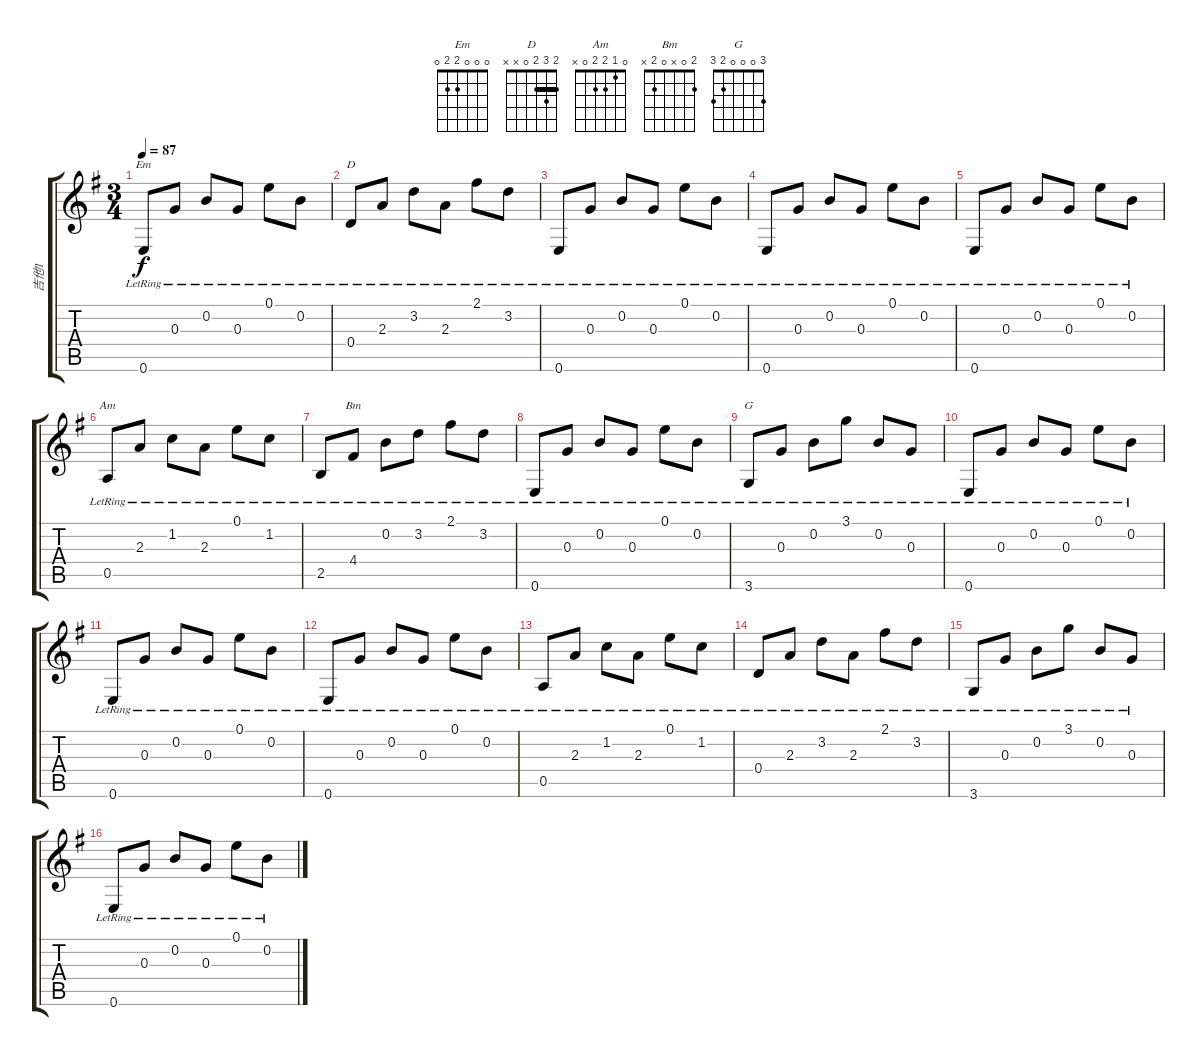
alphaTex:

\track ("吉他1" "吉他1") {instrument acousticguitarsteel}
\staff {score tabs}
\tuning (E4 B3 G3 D3 A2 E2) {hide}
\chord ("Em" 0 0 0 2 2 0)
\chord ("D" 2 3 2 0 x x) {barre 2}
\chord ("Am" 0 1 2 2 0 x)
\chord ("Bm" 2 0 x 0 2 x)
\chord ("G" 3 0 0 0 2 3)
\ts (3 4)
\tempo 87
\clef g2
\ks g
0.6{lr}.8{ch "Em" dy f} 0.3{lr}.8 0.2{lr}.8 0.3{lr}.8 0.1{lr}.8 0.2{lr}.8 |
0.4{lr}.8{ch "D"} 2.3{lr}.8 3.2{lr}.8 2.3{lr}.8 2.1{lr}.8 3.2{lr}.8 |
0.6{lr}.8 0.3{lr}.8 0.2{lr}.8 0.3{lr}.8 0.1{lr}.8 0.2{lr}.8 |
0.6{lr}.8 0.3{lr}.8 0.2{lr}.8 0.3{lr}.8 0.1{lr}.8 0.2{lr}.8 |
0.6{lr}.8 0.3{lr}.8 0.2{lr}.8 0.3{lr}.8 0.1{lr}.8 0.2{lr}.8 |
0.5{lr}.8{ch "Am"} 2.3{lr}.8 1.2{lr}.8 2.3{lr}.8 0.1{lr}.8 1.2{lr}.8 |
2.5{lr}.8 4.4{lr}.8{ch "Bm"} 0.2{lr}.8 3.2{lr}.8 2.1{lr}.8 3.2{lr}.8 |
0.6{lr}.8 0.3{lr}.8 0.2{lr}.8 0.3{lr}.8 0.1{lr}.8 0.2{lr}.8 |
3.6{lr}.8{ch "G"} 0.3{lr}.8 0.2{lr}.8 3.1{lr}.8 0.2{lr}.8 0.3{lr}.8 |
0.6{lr}.8 0.3{lr}.8 0.2{lr}.8 0.3{lr}.8 0.1{lr}.8 0.2{lr}.8 |
0.6{lr}.8 0.3{lr}.8 0.2{lr}.8 0.3{lr}.8 0.1{lr}.8 0.2{lr}.8 |
0.6{lr}.8 0.3{lr}.8 0.2{lr}.8 0.3{lr}.8 0.1{lr}.8 0.2{lr}.8 |
0.5{lr}.8 2.3{lr}.8 1.2{lr}.8 2.3{lr}.8 0.1{lr}.8 1.2{lr}.8 |
0.4{lr}.8 2.3{lr}.8 3.2{lr}.8 2.3{lr}.8 2.1{lr}.8 3.2{lr}.8 |
3.6{lr}.8 0.3{lr}.8 0.2{lr}.8 3.1{lr}.8 0.2{lr}.8 0.3{lr}.8 |
0.6{lr}.8 0.3{lr}.8 0.2{lr}.8 0.3{lr}.8 0.1{lr}.8 0.2{lr}.8
